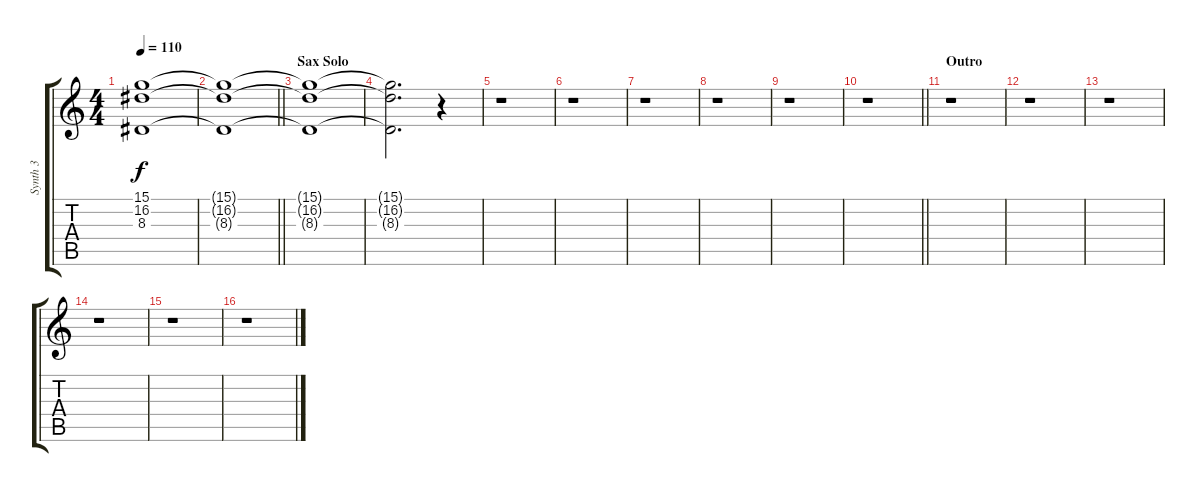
\track ("Synth 3" "Synth 3") {instrument synthstrings1}
\staff {score tabs}
\tuning (E4 B3 G3 D3 A2 E2) {hide}
\ts (4 4)
\tempo 110
\clef g2
\ks c
(15.1{t} 16.2{t} 8.3{t}).1{dy f} |
\barLineRight lightlight
(15.1{t} 16.2{t} 8.3{t}).1 |
\section ("" "Sax Solo")
(15.1{t} 16.2{t} 8.3{t}).1{volume 0} |
(15.1{t} 16.2{t} 8.3{t}).2{d} r.4 |
r.1 |
r.1 |
r.1 |
r.1 |
r.1 |
\barLineRight lightlight
r.1 |
\section ("" "Outro")
r.1 |
r.1 |
r.1 |
r.1 |
r.1 |
r.1
